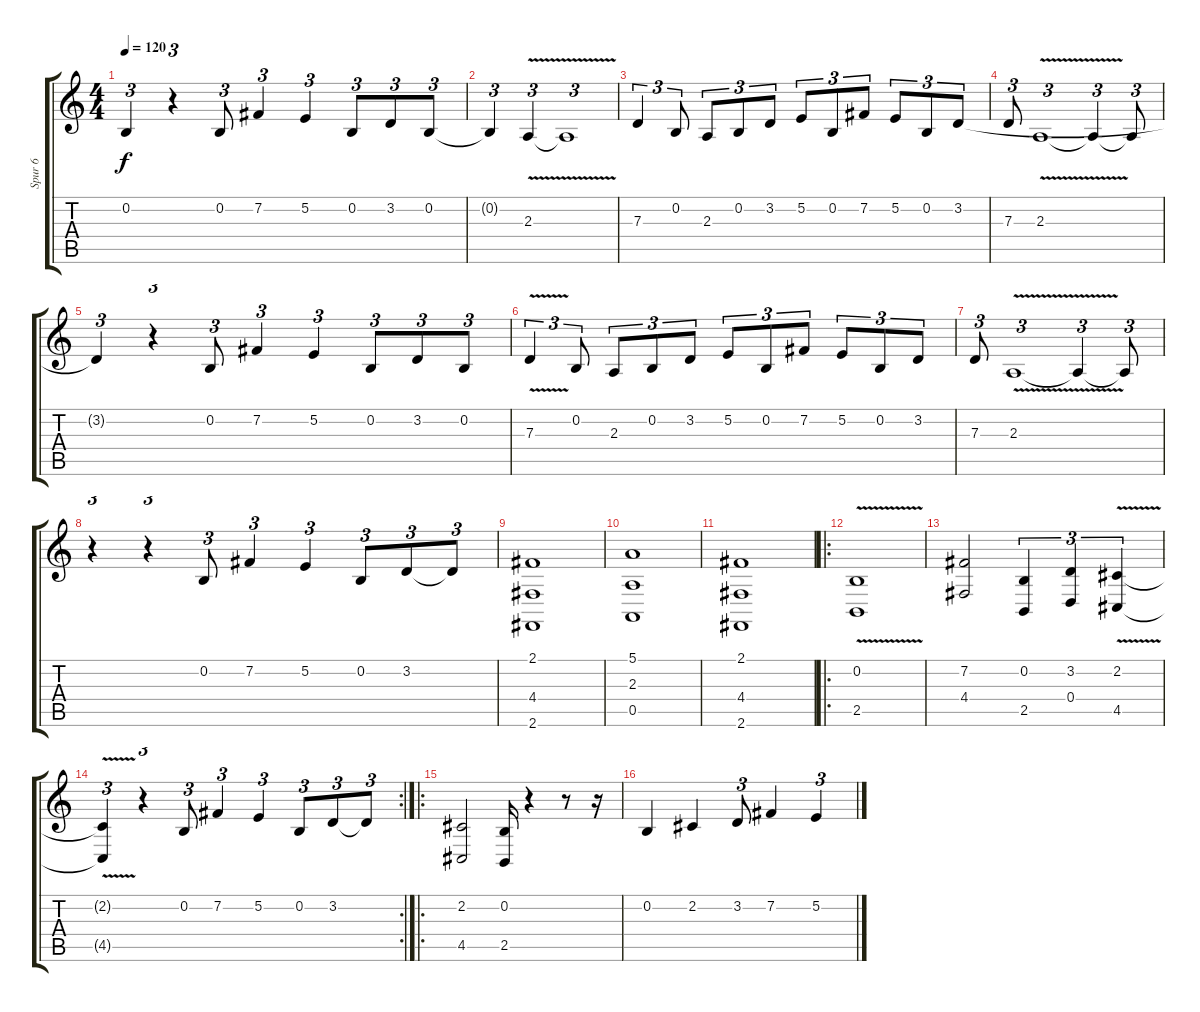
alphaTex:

\track ("Spur 6" "Spur 6") {instrument oboe}
\staff {score tabs}
\tuning (E4 B3 G3 D3 A2 E2) {hide}
\ts (4 4)
\tempo 120
\clef g2
\ks c
0.2{t}.4{tu (3 2) dy f} r.4{tu (3 2)} 0.2.8{tu (3 2)} 7.2.4{tu (3 2)} 5.2.4{tu (3 2)} 0.2.8{tu (3 2)} 3.2.8{tu (3 2)} 0.2.8{tu (3 2)} |
0.2{t}.4{tu (3 2)} 2.3{v}.4{tu (3 2)} 2.3{t}.1{tu (3 2)} |
7.3.4{tu (3 2)} 0.2.8{tu (3 2)} 2.3.8{tu (3 2)} 0.2.8{tu (3 2)} 3.2.8{tu (3 2)} 5.2.8{tu (3 2)} 0.2.8{tu (3 2)} 7.2.8{tu (3 2)} 5.2.8{tu (3 2)} 0.2.8{tu (3 2)} 3.2.8{tu (3 2)} |
7.3.8{tu (3 2)} 2.3{v}.1{tu (3 2)} 2.3{t}.4{tu (3 2)} 2.3{t}.8{tu (3 2)} |
3.2{t}.4{tu (3 2)} r.4{tu (3 2)} 0.2.8{tu (3 2)} 7.2.4{tu (3 2)} 5.2.4{tu (3 2)} 0.2.8{tu (3 2)} 3.2.8{tu (3 2)} 0.2.8{tu (3 2)} |
7.3{v}.4{tu (3 2)} 0.2.8{tu (3 2)} 2.3.8{tu (3 2)} 0.2.8{tu (3 2)} 3.2.8{tu (3 2)} 5.2.8{tu (3 2)} 0.2.8{tu (3 2)} 7.2.8{tu (3 2)} 5.2.8{tu (3 2)} 0.2.8{tu (3 2)} 3.2.8{tu (3 2)} |
7.3.8{tu (3 2)} 2.3{v}.1{tu (3 2)} 2.3{t}.4{tu (3 2)} 2.3{t}.8{tu (3 2)} |
r.4{tu (3 2)} r.4{tu (3 2)} 0.2.8{tu (3 2)} 7.2.4{tu (3 2)} 5.2.4{tu (3 2)} 0.2.8{tu (3 2)} 3.2.8{tu (3 2)} 3.2{t}.8{tu (3 2)} |
(2.1 4.4 2.6).1{volume 6} |
(5.1 2.3 0.5).1 |
(2.1 4.4 2.6).1 |
\ro
(0.2{v} 2.5).1{volume 16} |
(7.2 4.4).2 (0.2 2.5).4{tu (3 2)} (3.2 0.4).4{tu (3 2)} (2.2{v} 4.5).4{tu (3 2)} |
\rc 2
(2.2{t} 4.5{t}).4{tu (3 2)} r.4{tu (3 2)} 0.2.8{tu (3 2)} 7.2.4{tu (3 2)} 5.2.4{tu (3 2)} 0.2.8{tu (3 2)} 3.2.8{tu (3 2)} 3.2{t}.8{tu (3 2)} |
\ro
(2.2 4.5).2 (0.2 2.5).16 r.4 r.8 r.16 |
0.2.4 2.2.4 3.2.8{tu (3 2)} 7.2.4 5.2.4{tu (3 2)}
